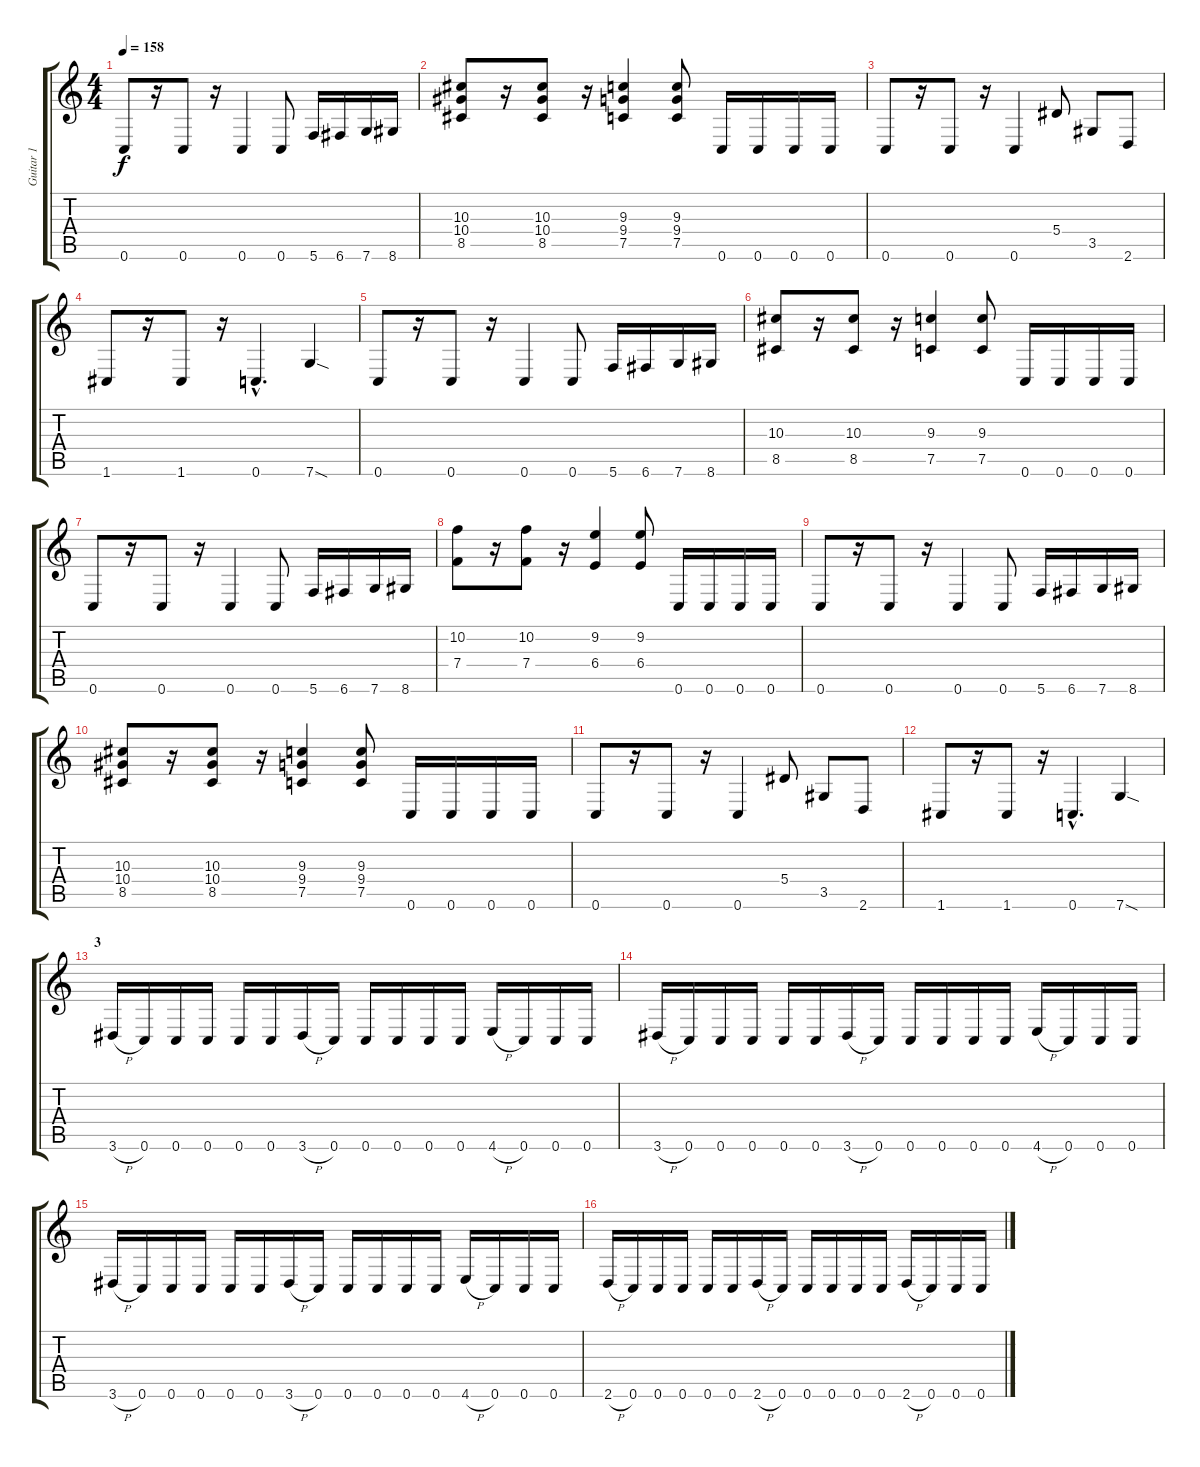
\track ("Guitar 1" "Guitar 1") {instrument distortionguitar}
\staff {score tabs}
\tuning (C4 G3 Eb3 Bb2 F2 C2) {hide}
\ts (4 4)
\tempo 158
\clef g2
\ks c
0.6.8{dy f} r.16 0.6.8 r.16 0.6.4 0.6.8 5.6.16 6.6.16 7.6.16 8.6.16 |
(10.3 10.4 8.5).8 r.16 (10.3 10.4 8.5).8 r.16 (9.3 9.4 7.5).4 (9.3 9.4 7.5).8 0.6.16 0.6.16 0.6.16 0.6.16 |
0.6.8 r.16 0.6.8 r.16 0.6.4 5.4.8 3.5.8 2.6.8 |
1.6.8 r.16 1.6.8 r.16 0.6{hac}.4{d} 7.6{sod}.4 |
0.6.8 r.16 0.6.8 r.16 0.6.4 0.6.8 5.6.16 6.6.16 7.6.16 8.6.16 |
(10.3 8.5).8 r.16 (10.3 8.5).8 r.16 (9.3 7.5).4 (9.3 7.5).8 0.6.16 0.6.16 0.6.16 0.6.16 |
0.6.8 r.16 0.6.8 r.16 0.6.4 0.6.8 5.6.16 6.6.16 7.6.16 8.6.16 |
(10.2 7.4).8 r.16 (10.2 7.4).8 r.16 (9.2 6.4).4 (9.2 6.4).8 0.6.16 0.6.16 0.6.16 0.6.16 |
0.6.8 r.16 0.6.8 r.16 0.6.4 0.6.8 5.6.16 6.6.16 7.6.16 8.6.16 |
(10.3 10.4 8.5).8 r.16 (10.3 10.4 8.5).8 r.16 (9.3 9.4 7.5).4 (9.3 9.4 7.5).8 0.6.16 0.6.16 0.6.16 0.6.16 |
0.6.8 r.16 0.6.8 r.16 0.6.4 5.4.8 3.5.8 2.6.8 |
1.6.8 r.16 1.6.8 r.16 0.6{hac}.4{d} 7.6{sod}.4 |
\section ("" "3")
3.6{h}.16 0.6.16 0.6.16 0.6.16 0.6.16 0.6.16 3.6{h}.16 0.6.16 0.6.16 0.6.16 0.6.16 0.6.16 4.6{h}.16 0.6.16 0.6.16 0.6.16 |
3.6{h}.16 0.6.16 0.6.16 0.6.16 0.6.16 0.6.16 3.6{h}.16 0.6.16 0.6.16 0.6.16 0.6.16 0.6.16 4.6{h}.16 0.6.16 0.6.16 0.6.16 |
3.6{h}.16 0.6.16 0.6.16 0.6.16 0.6.16 0.6.16 3.6{h}.16 0.6.16 0.6.16 0.6.16 0.6.16 0.6.16 4.6{h}.16 0.6.16 0.6.16 0.6.16 |
2.6{h}.16 0.6.16 0.6.16 0.6.16 0.6.16 0.6.16 2.6{h}.16 0.6.16 0.6.16 0.6.16 0.6.16 0.6.16 2.6{h}.16 0.6.16 0.6.16 0.6.16
